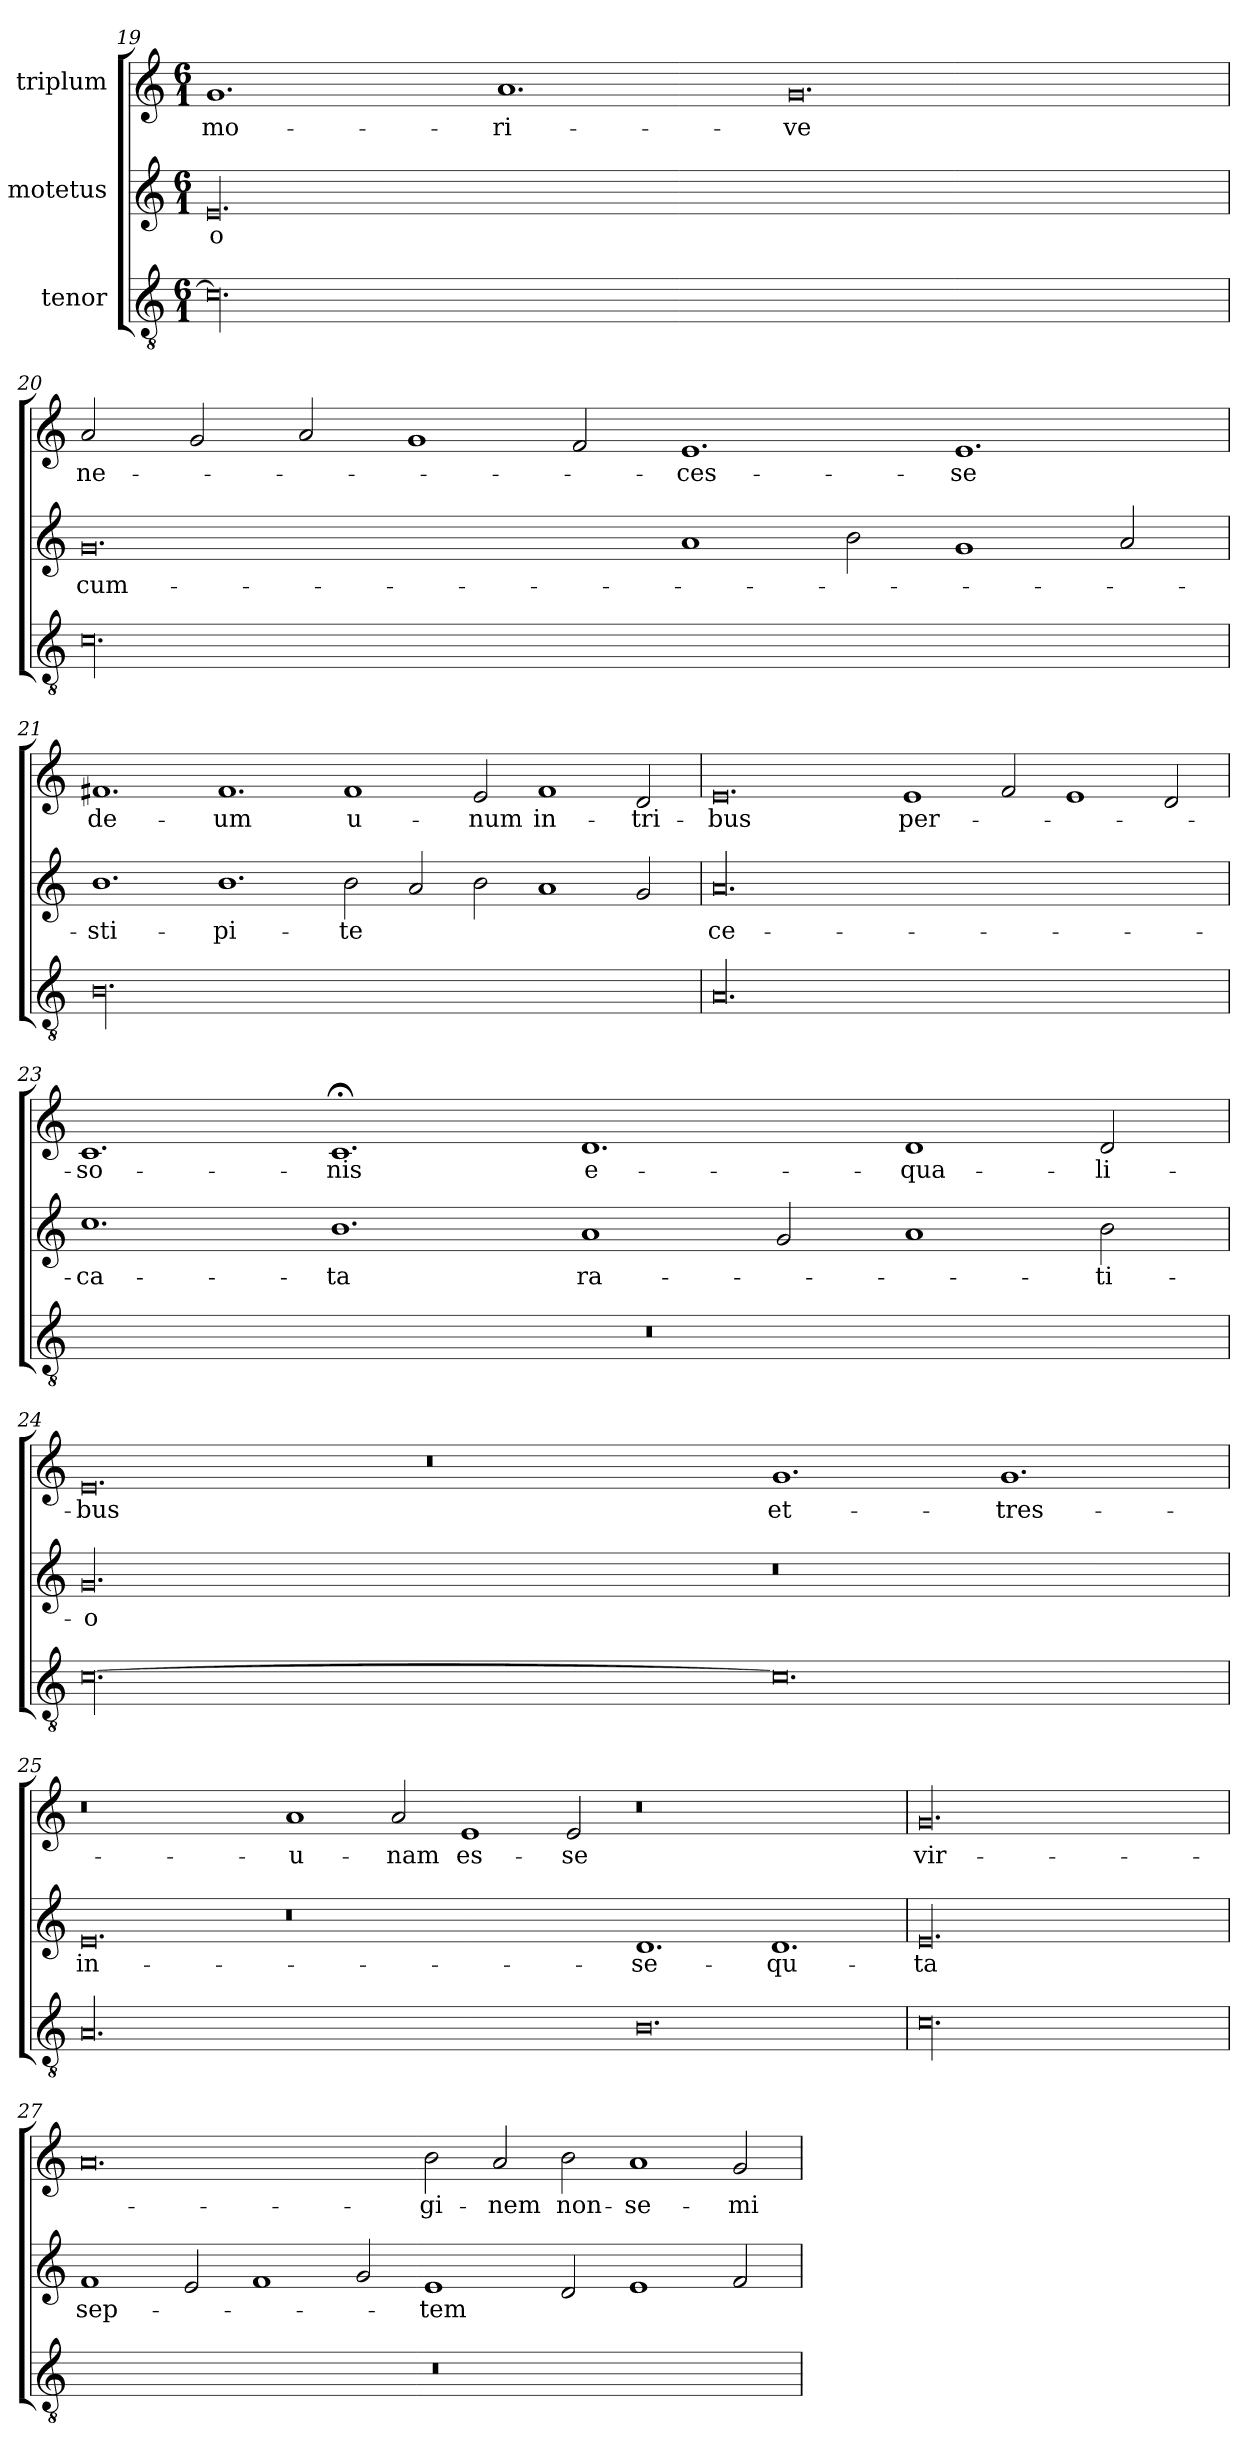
**kern	**kern	**text	**kern	**text
*part3	*part2	*part2	*part1	*part1
*staff3	*staff2	*staff2	*staff1	*staff1
*I"tenor	*I"motetus	*	*I"triplum	*
*clefGv2	*clefG2	*	*clefG2	*
*k[]	*k[]	*	*k[]	*
*C:	*C:	*	*C:	*
*M6/1	*M6/1	*	*M6/1	*
=19	=19	=19	=19	=19
00.c\]	00.e/	-o	1.g/	mo-
.	.	.	1.a/	-ri-
.	.	.	0.g/	-ve
=20	=20	=20	=20	=20
00.c\	0.g/	cum-	2a/	ne-
.	.	.	2g/	.
.	.	.	2a/	.
.	.	.	1g/	.
.	.	.	2f/	.
.	1a/	.	1.e/	-ces-
.	2b\	.	.	.
.	1g/	.	1.e/	-se
.	2a/	.	.	.
=21	=21	=21	=21	=21
00.B\	1.b\	sti-	1.f#X/	de-
.	1.b\	-pi-	1.f#/	-um
.	2b\	-te	1f#/	u-
.	2a/	.	.	.
.	2b\	.	2e/	-num
.	1a/	.	1f#/	in-
.	2g/	.	2d/	tri-
!!LO:PB:g=z
=22	=22	=22	=22	=22
00.A/	00.a/	ce-	0.e/	-bus
.	.	.	1e/	per-
.	.	.	2f/	.
.	.	.	1e/	.
.	.	.	2d/	.
=23	=23	=23	=23	=23
00.r	1.cc\	-ca-	1.c/	-so-
.	1.b\	-ta	1.c;</	-nis
.	1a/	ra-	1.d/	e-
.	2g/	.	.	.
.	1a/	.	1d/	-qua-
.	2b\	-ti-	2d/	-li-
=24	=24	=24	=24	=24
[00.ci\	00.g/	-o	0.e/	-bus
.	.	.	0.r	.
0.ci\]	0.r	.	1.g/	et-
.	.	.	1.g/	tres-
=25	=25	=25	=25	=25
00.Ai/	0.e/	in-	0.r	.
.	0.r	.	1a/	u-
.	.	.	2a/	-nam
.	.	.	1e/	es-
.	.	.	2e/	-se
0.Bi\	1.d/	-se-	0.r	.
.	1.d/	-qu-	.	.
=26	=26	=26	=26	=26
00.c\	00.e/	-ta	00.g/	vir-
=27	=27	=27	=27	=27
00.r	1f/	sep-	0.a/	.
.	2e/	.	.	.
.	1f/	.	.	.
.	2g/	.	.	.
.	1e/	-tem	2b\	-gi-
.	.	.	2a/	-nem
.	2d/	.	2b\	non-
.	1e/	.	1a/	se-
.	2f/	.	2g/	-mi-
=	=	=	=	=
*-	*-	*-	*-	*-
